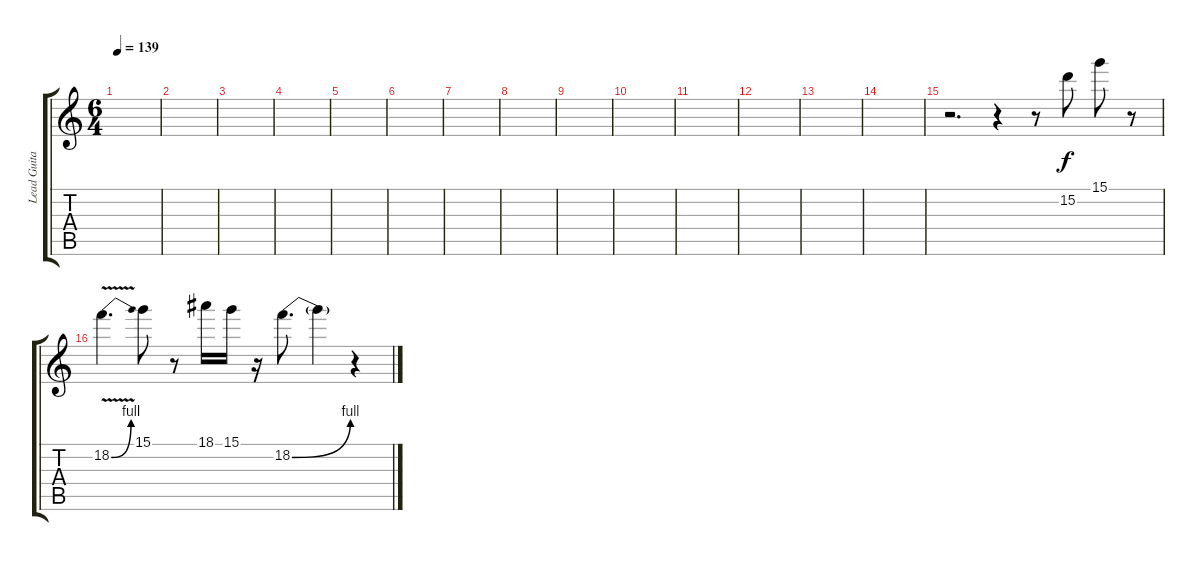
\track ("Lead Guitar (David Gilmour)" "Lead Guita") {instrument overdrivenguitar}
\staff {score tabs}
\tuning (E4 B3 G3 D3 A2 E2) {hide}
\ts (6 4)
\tempo 139
\clef g2
\ks c
|
|
|
|
|
|
|
|
|
|
|
|
|
|
r.2{d instrument overdrivenguitar} r.4 r.8 15.2.8 15.1.8 r.8 |
18.2{be (bend 0 0 60 4) v}.4{d} 15.1.8 r.8 18.1.16 15.1.16 r.16 18.2{be (bend 0 0 60 4)}.8{d} 18.2{t}.4 r.4
